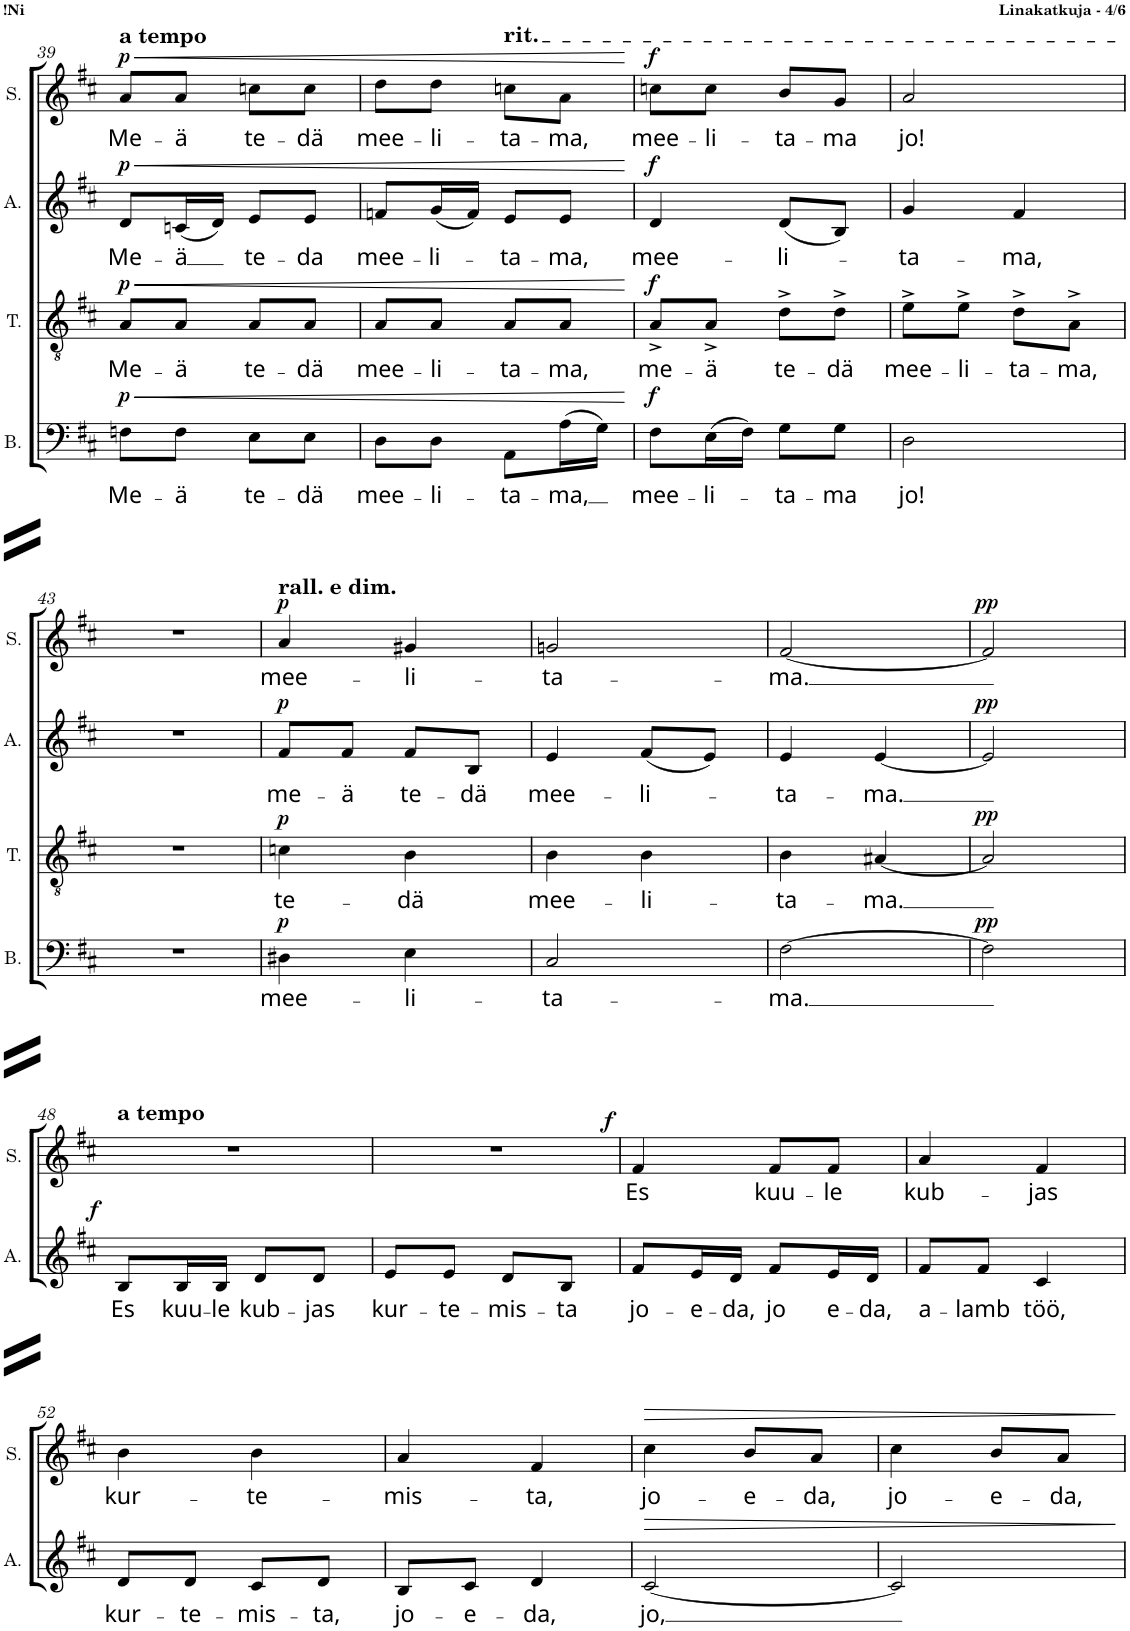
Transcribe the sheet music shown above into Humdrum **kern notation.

**kern	**text	**dynam	**kern	**text	**dynam	**kern	**text	**dynam	**kern	**text	**dynam
*part4	*part4	*part4	*part3	*part3	*part3	*part2	*part2	*part2	*part1	*part1	*part1
*staff4	*staff4	*staff4	*staff3	*staff3	*staff3	*staff2	*staff2	*staff2	*staff1	*staff1	*staff1
*I"Bass	*	*	*I"Tenor	*	*	*I"Alto	*	*	*I"Soprano	*	*
*I'B.	*	*	*I'T.	*	*	*I'A.	*	*	*I'S.	*	*
!!LO:PB:g=z
*clefF4	*	*	*clefGv2	*	*	*clefG2	*	*	*clefG2	*	*
*	*	*	*	*	*	*Trd1c2	*	*	*	*	*
*k[f#c#]	*	*	*k[f#c#]	*	*	*k[f#c#]	*	*	*k[f#c#]	*	*
*M2/4	*	*	*M2/4	*	*	*M2/4	*	*	*M2/4	*	*
=39	=39	=39	=39	=39	=39	=39	=39	=39	=39	=39	=39
!	!	!	!	!	!	!	!	!	!LO:TX:a:B:t=a tempo	!	!
!	!LO:LY:b	!LO:HP:b	!	!LO:LY:b	!LO:HP:b	!	!LO:LY:b	!LO:HP:b	!	!LO:LY:b	!LO:HP:b
!	!	!LO:DY:n=1:a	!	!	!LO:DY:n=1:a	!	!	!LO:DY:n=1:a	!	!	!LO:DY:n=1:a
8Fn\L	Me-	< p	8A/L	Me-	< p	8d/L	Me-	< p	8a/L	Me-	< p
!	!LO:LY:b	!	!	!LO:LY:b	!	!	!LO:LY:b	!	!	!LO:LY:b	!
8F\J	-ä	.	8A/J	-ä	.	(16cn/L	-ä	.	8a/J	-ä	.
.	.	.	.	.	.	16d/JJ)	.	.	.	.	.
!	!LO:LY:b	!	!	!LO:LY:b	!	!	!LO:LY:b	!	!	!LO:LY:b	!
8E\L	te-	.	8A/L	te-	.	8e/L	te-	.	8ccn\L	te-	.
!	!LO:LY:b	!	!	!LO:LY:b	!	!	!LO:LY:b	!	!	!LO:LY:b	!
8E\J	-dä	.	8A/J	-dä	.	8e/J	-da	.	8cc\J	-dä	.
=40	=40	=40	=40	=40	=40	=40	=40	=40	=40	=40	=40
!	!LO:LY:b	!	!	!LO:LY:b	!	!	!LO:LY:b	!	!	!LO:LY:b	!
8D\L	mee-	.	8A/L	mee-	.	8fn/L	mee-	.	8dd\L	mee-	.
!	!LO:LY:b	!	!	!LO:LY:b	!	!	!LO:LY:b	!	!	!LO:LY:b	!
8D\J	-li-	.	8A/J	-li-	.	(16g/L	-li-	.	8dd\J	-li-	.
.	.	.	.	.	.	16f/JJ)	.	.	.	.	.
!	!	!	!	!	!	!	!	!	!LO:TX:a:t=rit.	!	!
!	!LO:LY:b	!	!	!LO:LY:b	!	!	!LO:LY:b	!	!	!LO:LY:b	!
8AA\L	-ta-	.	8A/L	-ta-	.	8e/L	-ta-	.	8ccn\L	-ta-	.
!	!LO:LY:b	!	!	!LO:LY:b	!	!	!LO:LY:b	!	!	!LO:LY:b	!
(16A\L	-ma,	.	8A/J	-ma,	.	8e/J	-ma,	.	8a\J	-ma,	.
16G\JJ)	.	.	.	.	.	.	.	.	.	.	.
.	.	[	.	.	[	.	.	[	.	.	[
=41	=41	=41	=41	=41	=41	=41	=41	=41	=41	=41	=41
!	!LO:LY:b	!LO:DY:a	!	!LO:LY:b	!LO:DY:a	!	!LO:LY:b	!LO:DY:a	!	!LO:LY:b	!LO:DY:a
8F#\L	mee-	f	8A^/L	me-	f	4d/	mee-	f	8ccn\L	mee-	f
!	!LO:LY:b	!	!	!LO:LY:b	!	!	!	!	!	!LO:LY:b	!
(16E\L	-li-	.	8A^/J	-ä	.	.	.	.	8cc\J	-li-	.
16F#\JJ)	.	.	.	.	.	.	.	.	.	.	.
!	!LO:LY:b	!	!	!LO:LY:b	!	!	!LO:LY:b	!	!	!LO:LY:b	!
8G\L	-ta-	.	8d^\L	te-	.	(8d/L	-li-	.	8b/L	-ta-	.
!	!LO:LY:b	!	!	!LO:LY:b	!	!	!	!	!	!LO:LY:b	!
8G\J	-ma	.	8d^\J	-dä	.	8B/J)	.	.	8g/J	-ma	.
=42	=42	=42	=42	=42	=42	=42	=42	=42	=42	=42	=42
!	!LO:LY:b	!	!	!LO:LY:b	!	!	!LO:LY:b	!	!	!LO:LY:b	!
2D\	jo!	.	8e^\L	mee-	.	4g/	-ta-	.	2a/	jo!	.
!	!	!	!	!LO:LY:b	!	!	!	!	!	!	!
.	.	.	8e^\J	-li-	.	.	.	.	.	.	.
!	!	!	!	!LO:LY:b	!	!	!LO:LY:b	!	!	!	!
.	.	.	8d^\L	-ta-	.	4f#/	-ma,	.	.	.	.
!	!	!	!	!LO:LY:b	!	!	!	!	!	!	!
.	.	.	8A^\J	-ma,	.	.	.	.	.	.	.
!!LO:LB:g=z
=43	=43	=43	=43	=43	=43	=43	=43	=43	=43	=43	=43
2r	.	.	2r	.	.	2r	.	.	2r	.	.
=44	=44	=44	=44	=44	=44	=44	=44	=44	=44	=44	=44
!	!	!	!	!	!	!	!	!	!LO:TX:a:B:t=rall. e dim.	!	!
!	!LO:LY:b	!LO:DY:a	!	!LO:LY:b	!LO:DY:a	!	!LO:LY:b	!LO:DY:a	!	!LO:LY:b	!LO:DY:a
4D#X\	mee-	p	4cn\	te-	p	8f#/L	me-	p	4a/	mee-	p
!	!	!	!	!	!	!	!LO:LY:b	!	!	!	!
.	.	.	.	.	.	8f#/J	-ä	.	.	.	.
!	!LO:LY:b	!	!	!LO:LY:b	!	!	!LO:LY:b	!	!	!LO:LY:b	!
4E\	-li-	.	4B\	-dä	.	8f#/L	te-	.	4g#X/	-li-	.
!	!	!	!	!	!	!	!LO:LY:b	!	!	!	!
.	.	.	.	.	.	8B/J	-dä	.	.	.	.
=45	=45	=45	=45	=45	=45	=45	=45	=45	=45	=45	=45
!	!LO:LY:b	!	!	!LO:LY:b	!	!	!LO:LY:b	!	!	!LO:LY:b	!
2C#/	-ta-	.	4B\	mee-	.	4e/	mee-	.	2gn/	-ta-	.
!	!	!	!	!LO:LY:b	!	!	!LO:LY:b	!	!	!	!
.	.	.	4B\	-li-	.	(8f#/L	-li-	.	.	.	.
.	.	.	.	.	.	8e/J)	.	.	.	.	.
=46	=46	=46	=46	=46	=46	=46	=46	=46	=46	=46	=46
!	!LO:LY:b	!	!	!LO:LY:b	!	!	!LO:LY:b	!	!	!LO:LY:b	!
[2F#\	-ma.	.	4B\	-ta-	.	4e/	-ta-	.	[2f#/	-ma.	.
!	!	!	!	!LO:LY:b	!	!	!LO:LY:b	!	!	!	!
.	.	.	[4A#X/	-ma.	.	[4e/	-ma.	.	.	.	.
=47	=47	=47	=47	=47	=47	=47	=47	=47	=47	=47	=47
!	!	!LO:DY:a	!	!	!LO:DY:a	!	!	!LO:DY:a	!	!	!LO:DY:a
2F#\]	.	pp	2A#/]	.	pp	2e/]	.	pp	2f#/]	.	pp
!!LO:LB:g=z
=48	=48	=48	=48	=48	=48	=48	=48	=48	=48	=48	=48
!	!	!	!	!	!	!	!	!	!LO:TX:a:B:t=a tempo	!	!
!	!	!	!	!	!	!	!LO:LY:b	!LO:DY:a	!	!	!
2r	.	.	2r	.	.	8B/L	Es	f	2r	.	.
!	!	!	!	!	!	!	!LO:LY:b	!	!	!	!
.	.	.	.	.	.	16B/L	kuu-	.	.	.	.
!	!	!	!	!	!	!	!LO:LY:b	!	!	!	!
.	.	.	.	.	.	16B/JJ	-le	.	.	.	.
!	!	!	!	!	!	!	!LO:LY:b	!	!	!	!
.	.	.	.	.	.	8d/L	kub-	.	.	.	.
!	!	!	!	!	!	!	!LO:LY:b	!	!	!	!
.	.	.	.	.	.	8d/J	-jas	.	.	.	.
=49	=49	=49	=49	=49	=49	=49	=49	=49	=49	=49	=49
!	!	!	!	!	!	!	!LO:LY:b	!	!	!	!
2r	.	.	2r	.	.	8e/L	kur-	.	2r	.	.
!	!	!	!	!	!	!	!LO:LY:b	!	!	!	!
.	.	.	.	.	.	8e/J	-te-	.	.	.	.
!	!	!	!	!	!	!	!LO:LY:b	!	!	!	!
.	.	.	.	.	.	8d/L	-mis-	.	.	.	.
!	!	!	!	!	!	!	!LO:LY:b	!	!	!	!
.	.	.	.	.	.	8B/J	-ta	.	.	.	.
=50	=50	=50	=50	=50	=50	=50	=50	=50	=50	=50	=50
!	!	!	!	!	!	!	!LO:LY:b	!	!	!LO:LY:b	!LO:DY:a
2r	.	.	2r	.	.	8f#/L	jo-	.	4f#/	Es	f
!	!	!	!	!	!	!	!LO:LY:b	!	!	!	!
.	.	.	.	.	.	16e/L	-e-	.	.	.	.
!	!	!	!	!	!	!	!LO:LY:b	!	!	!	!
.	.	.	.	.	.	16d/JJ	-da,	.	.	.	.
!	!	!	!	!	!	!	!LO:LY:b	!	!	!LO:LY:b	!
.	.	.	.	.	.	8f#/L	jo	.	8f#/L	kuu-	.
!	!	!	!	!	!	!	!LO:LY:b	!	!	!LO:LY:b	!
.	.	.	.	.	.	16e/L	e-	.	8f#/J	-le	.
!	!	!	!	!	!	!	!LO:LY:b	!	!	!	!
.	.	.	.	.	.	16d/JJ	-da,	.	.	.	.
=51	=51	=51	=51	=51	=51	=51	=51	=51	=51	=51	=51
!	!	!	!	!	!	!	!LO:LY:b	!	!	!LO:LY:b	!
2r	.	.	2r	.	.	8f#/L	a-	.	4a/	kub-	.
!	!	!	!	!	!	!	!LO:LY:b	!	!	!	!
.	.	.	.	.	.	8f#/J	-lamb	.	.	.	.
!	!	!	!	!	!	!	!LO:LY:b	!	!	!LO:LY:b	!
.	.	.	.	.	.	4c#/	töö,	.	4f#/	-jas	.
!!LO:LB:g=z
=52	=52	=52	=52	=52	=52	=52	=52	=52	=52	=52	=52
!	!	!	!	!	!	!	!LO:LY:b	!	!	!LO:LY:b	!
2r	.	.	2r	.	.	8d/L	kur-	.	4b\	kur-	.
!	!	!	!	!	!	!	!LO:LY:b	!	!	!	!
.	.	.	.	.	.	8d/J	-te-	.	.	.	.
!	!	!	!	!	!	!	!LO:LY:b	!	!	!LO:LY:b	!
.	.	.	.	.	.	8c#/L	-mis-	.	4b\	-te-	.
!	!	!	!	!	!	!	!LO:LY:b	!	!	!	!
.	.	.	.	.	.	8d/J	-ta,	.	.	.	.
=53	=53	=53	=53	=53	=53	=53	=53	=53	=53	=53	=53
!	!	!	!	!	!	!	!LO:LY:b	!	!	!LO:LY:b	!
2r	.	.	2r	.	.	8B/L	jo-	.	4a/	-mis-	.
!	!	!	!	!	!	!	!LO:LY:b	!	!	!	!
.	.	.	.	.	.	8c#/J	-e-	.	.	.	.
!	!	!	!	!	!	!	!LO:LY:b	!	!	!LO:LY:b	!
.	.	.	.	.	.	4d/	-da,	.	4f#/	-ta,	.
=54	=54	=54	=54	=54	=54	=54	=54	=54	=54	=54	=54
!	!	!	!	!	!	!	!LO:LY:b	!LO:HP:b	!	!LO:LY:b	!LO:HP:b
2r	.	.	2r	.	.	[2c#/	jo,	>	4cc#\	jo-	>
!	!	!	!	!	!	!	!	!	!	!LO:LY:b	!
.	.	.	.	.	.	.	.	.	8b/L	-e-	.
!	!	!	!	!	!	!	!	!	!	!LO:LY:b	!
.	.	.	.	.	.	.	.	.	8a/J	-da,	.
=55	=55	=55	=55	=55	=55	=55	=55	=55	=55	=55	=55
!	!	!	!	!	!	!	!	!	!	!LO:LY:b	!
2r	.	.	2r	.	.	2c#/]	.	.	4cc#\	jo-	.
!	!	!	!	!	!	!	!	!	!	!LO:LY:b	!
.	.	.	.	.	.	.	.	.	8b/L	-e-	.
!	!	!	!	!	!	!	!	!	!	!LO:LY:b	!
.	.	.	.	.	.	.	.	.	8a/J	-da,	.
.	.	.	.	.	.	.	.	]	.	.	]
=	=	=	=	=	=	=	=	=	=	=	=
*-	*-	*-	*-	*-	*-	*-	*-	*-	*-	*-	*-
